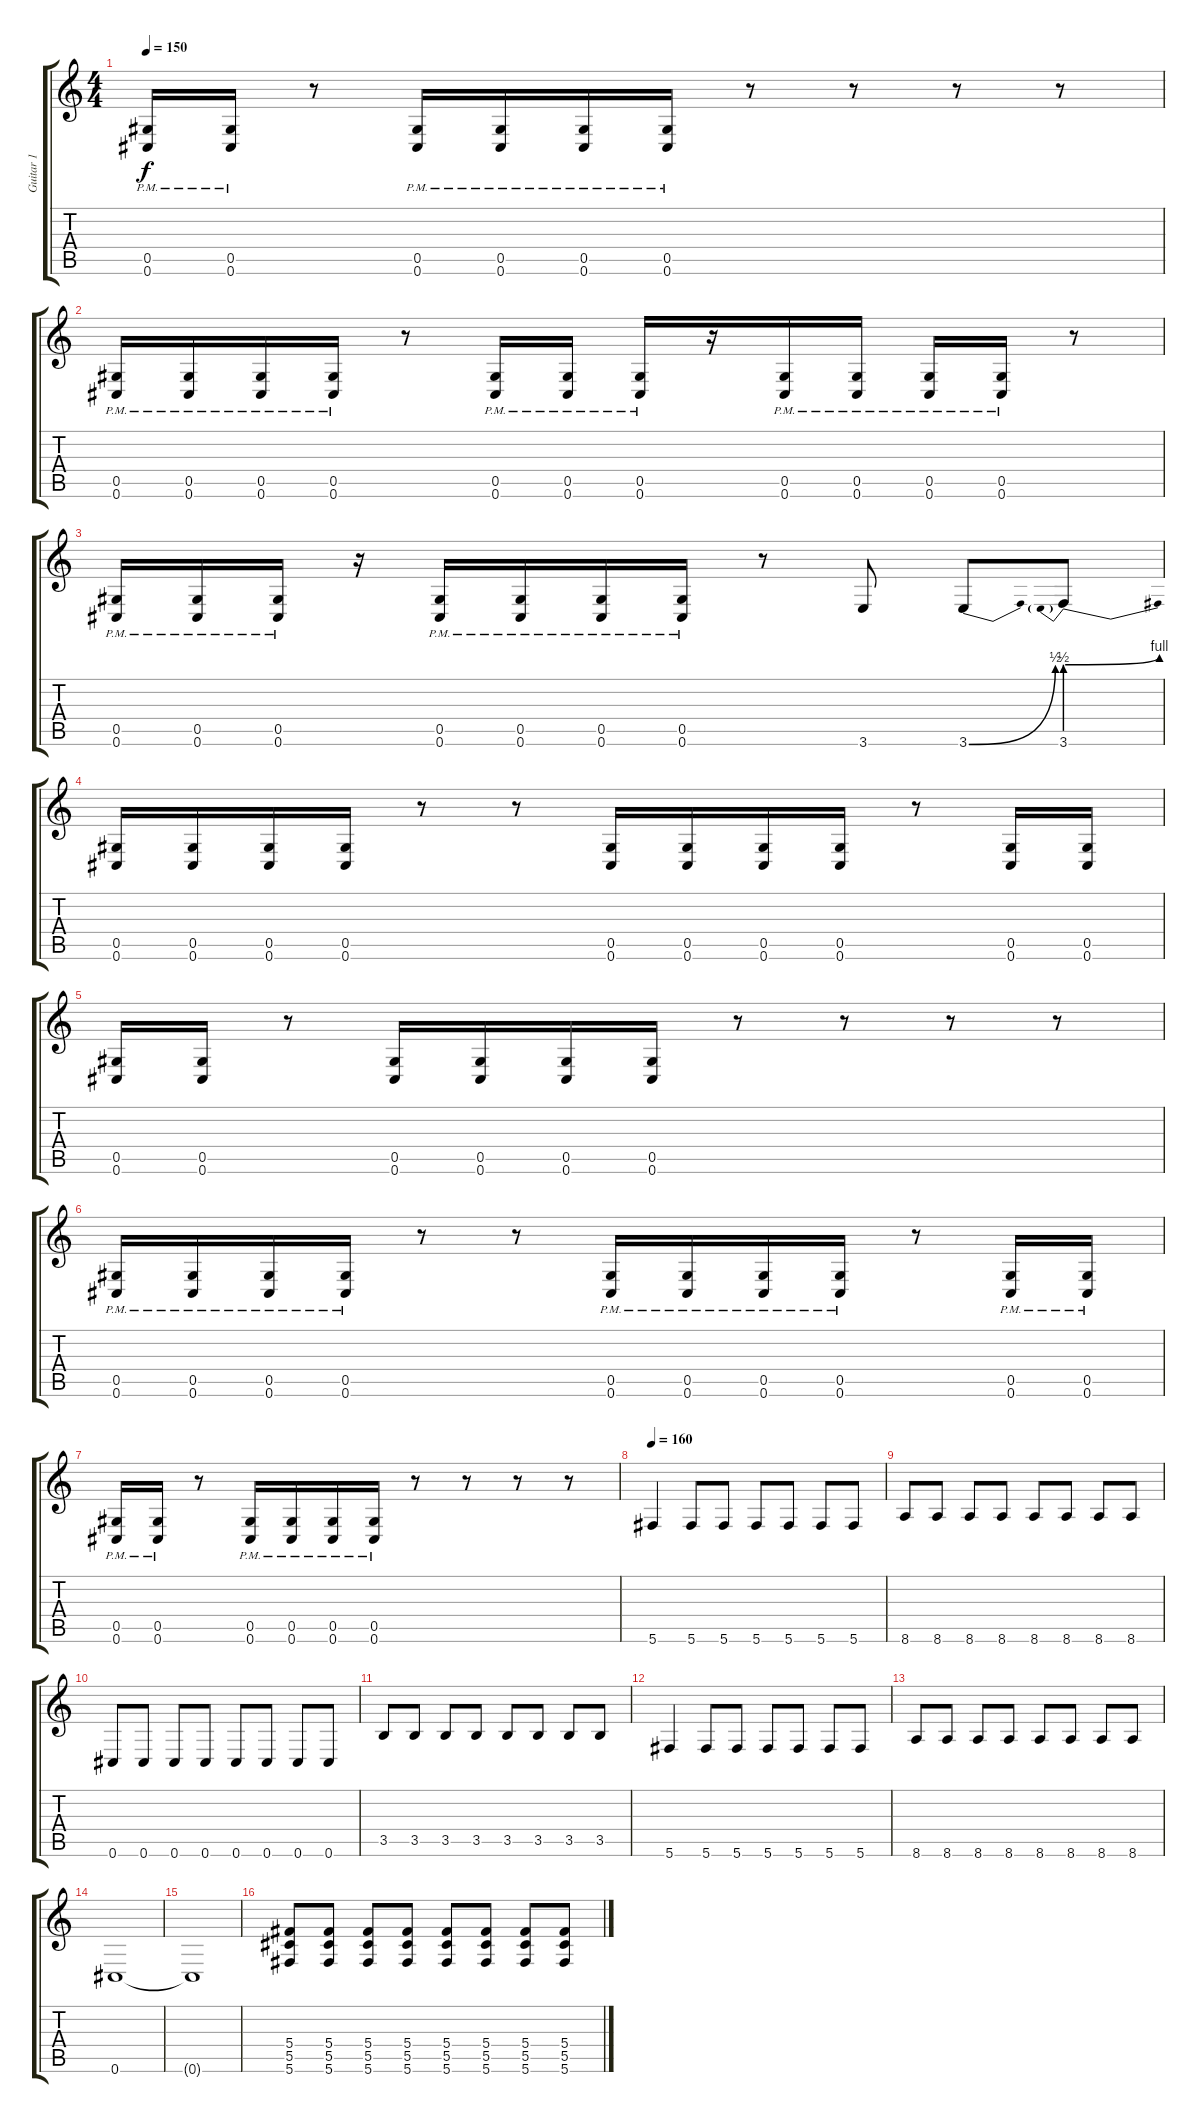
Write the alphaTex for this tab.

\track ("Guitar 1" "Guitar 1") {instrument distortionguitar}
\staff {score tabs}
\tuning (Eb4 Bb3 Gb3 Db3 Ab2 Db2) {hide}
\ts (4 4)
\tempo 150
\clef g2
\ks c
(0.5{pm} 0.6{pm}).16{dy f} (0.5{pm} 0.6{pm}).16 r.8 (0.5{pm} 0.6{pm}).16 (0.5{pm} 0.6{pm}).16 (0.5{pm} 0.6{pm}).16 (0.5{pm} 0.6{pm}).16 r.8 r.8 r.8 r.8 |
(0.5{pm} 0.6{pm}).16 (0.5{pm} 0.6{pm}).16 (0.5{pm} 0.6{pm}).16 (0.5{pm} 0.6{pm}).16 r.8 (0.5{pm} 0.6{pm}).16 (0.5{pm} 0.6{pm}).16 (0.5{pm} 0.6{pm}).16 r.16 (0.5{pm} 0.6{pm}).16 (0.5{pm} 0.6{pm}).16 (0.5{pm} 0.6{pm}).16 (0.5{pm} 0.6{pm}).16 r.8 |
(0.5{pm} 0.6{pm}).16 (0.5{pm} 0.6{pm}).16 (0.5{pm} 0.6{pm}).16 r.16 (0.5{pm} 0.6{pm}).16 (0.5{pm} 0.6{pm}).16 (0.5{pm} 0.6{pm}).16 (0.5{pm} 0.6{pm}).16 r.8 3.6.8 3.6{be (bend 0 0 60 2)}.8 3.6{be (prebendbend 0 2 60 4)}.8 |
(0.5 0.6).16 (0.5 0.6).16 (0.5 0.6).16 (0.5 0.6).16 r.8 r.8 (0.5 0.6).16 (0.5 0.6).16 (0.5 0.6).16 (0.5 0.6).16 r.8 (0.5 0.6).16 (0.5 0.6).16 |
(0.5 0.6).16 (0.5 0.6).16 r.8 (0.5 0.6).16 (0.5 0.6).16 (0.5 0.6).16 (0.5 0.6).16 r.8 r.8 r.8 r.8 |
(0.5{pm} 0.6{pm}).16 (0.5{pm} 0.6{pm}).16 (0.5{pm} 0.6{pm}).16 (0.5{pm} 0.6{pm}).16 r.8 r.8 (0.5{pm} 0.6{pm}).16 (0.5{pm} 0.6{pm}).16 (0.5{pm} 0.6{pm}).16 (0.5{pm} 0.6{pm}).16 r.8 (0.5{pm} 0.6{pm}).16 (0.5{pm} 0.6{pm}).16 |
(0.5{pm} 0.6{pm}).16 (0.5{pm} 0.6{pm}).16 r.8 (0.5{pm} 0.6{pm}).16 (0.5{pm} 0.6{pm}).16 (0.5{pm} 0.6{pm}).16 (0.5{pm} 0.6{pm}).16 r.8 r.8 r.8 r.8 |
\tempo 160
5.6.4 5.6.8 5.6.8 5.6.8 5.6.8 5.6.8 5.6.8 |
8.6.8 8.6.8 8.6.8 8.6.8 8.6.8 8.6.8 8.6.8 8.6.8 |
0.6.8 0.6.8 0.6.8 0.6.8 0.6.8 0.6.8 0.6.8 0.6.8 |
3.5.8 3.5.8 3.5.8 3.5.8 3.5.8 3.5.8 3.5.8 3.5.8 |
5.6.4 5.6.8 5.6.8 5.6.8 5.6.8 5.6.8 5.6.8 |
8.6.8 8.6.8 8.6.8 8.6.8 8.6.8 8.6.8 8.6.8 8.6.8 |
0.6.1 |
0.6{t}.1 |
(5.4 5.5 5.6).8 (5.4 5.5 5.6).8 (5.4 5.5 5.6).8 (5.4 5.5 5.6).8 (5.4 5.5 5.6).8 (5.4 5.5 5.6).8 (5.4 5.5 5.6).8 (5.4 5.5 5.6).8
